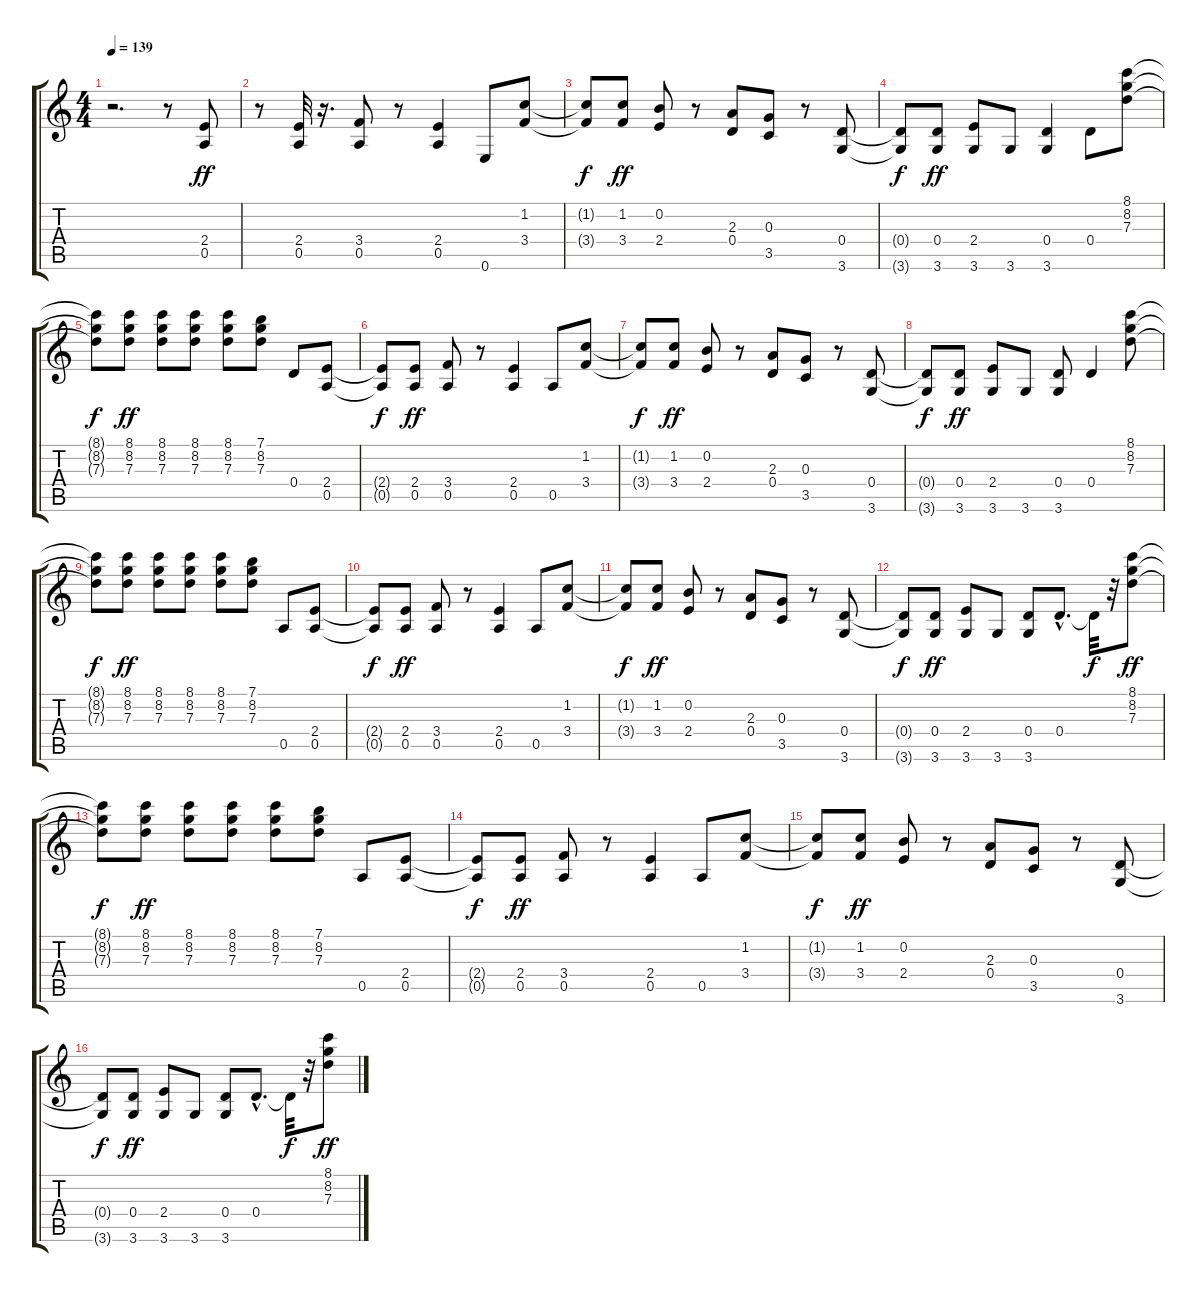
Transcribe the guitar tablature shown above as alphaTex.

\track "" {instrument distortionguitar}
\staff {score tabs}
\tuning (E4 B3 G3 D3 A2 E2) {hide}
\ts (4 4)
\tempo 139
\clef g2
\ks c
r.2{d dy ff instrument distortionguitar} r.8 (2.4 0.5).8 |
r.8 (2.4 0.5).32 r.16{d} (3.4 0.5).8 r.8 (2.4 0.5).4 0.6.8 (1.2 3.4).8 |
(1.2{t} 3.4{t}).8{dy f} (1.2 3.4).8{dy ff} (0.2 2.4).8 r.8 (2.3 0.4).8 (0.3 3.5).8 r.8 (0.4 3.6).8 |
(0.4{t} 3.6{t}).8{dy f} (0.4 3.6).8{dy ff} (2.4 3.6).8 3.6.8 (0.4 3.6).4 0.4.8 (8.1 8.2 7.3).8 |
(8.1{t} 8.2{t} 7.3{t}).8{dy f} (8.1 8.2 7.3).8{dy ff} (8.1 8.2 7.3).8 (8.1 8.2 7.3).8 (8.1 8.2 7.3).8 (7.1 8.2 7.3).8 0.4.8 (2.4 0.5).8 |
(2.4{t} 0.5{t}).8{dy f} (2.4 0.5).8{dy ff} (3.4 0.5).8 r.8 (2.4 0.5).4 0.5.8 (1.2 3.4).8 |
(1.2{t} 3.4{t}).8{dy f} (1.2 3.4).8{dy ff} (0.2 2.4).8 r.8 (2.3 0.4).8 (0.3 3.5).8 r.8 (0.4 3.6).8 |
(0.4{t} 3.6{t}).8{dy f} (0.4 3.6).8{dy ff} (2.4 3.6).8 3.6.8 (0.4 3.6).8 0.4.4 (8.1 8.2 7.3).8 |
(8.1{t} 8.2{t} 7.3{t}).8{dy f} (8.1 8.2 7.3).8{dy ff} (8.1 8.2 7.3).8 (8.1 8.2 7.3).8 (8.1 8.2 7.3).8 (7.1 8.2 7.3).8 0.5.8 (2.4 0.5).8 |
(2.4{t} 0.5{t}).8{dy f} (2.4 0.5).8{dy ff} (3.4 0.5).8 r.8 (2.4 0.5).4 0.5.8 (1.2 3.4).8 |
(1.2{t} 3.4{t}).8{dy f} (1.2 3.4).8{dy ff} (0.2 2.4).8 r.8 (2.3 0.4).8 (0.3 3.5).8 r.8 (0.4 3.6).8 |
(0.4{t} 3.6{t}).8{dy f} (0.4 3.6).8{dy ff} (2.4 3.6).8 3.6.8 (0.4 3.6).8 0.4{hac}.8{d} 0.4{t}.32{dy f} r.32 (8.1 8.2 7.3).8{dy ff} |
(8.1{t} 8.2{t} 7.3{t}).8{dy f} (8.1 8.2 7.3).8{dy ff} (8.1 8.2 7.3).8 (8.1 8.2 7.3).8 (8.1 8.2 7.3).8 (7.1 8.2 7.3).8 0.5.8 (2.4 0.5).8 |
(2.4{t} 0.5{t}).8{dy f} (2.4 0.5).8{dy ff} (3.4 0.5).8 r.8 (2.4 0.5).4 0.5.8 (1.2 3.4).8 |
(1.2{t} 3.4{t}).8{dy f} (1.2 3.4).8{dy ff} (0.2 2.4).8 r.8 (2.3 0.4).8 (0.3 3.5).8 r.8 (0.4 3.6).8 |
(0.4{t} 3.6{t}).8{dy f} (0.4 3.6).8{dy ff} (2.4 3.6).8 3.6.8 (0.4 3.6).8 0.4{hac}.8{d} 0.4{t}.32{dy f} r.32 (8.1 8.2 7.3).8{dy ff}
